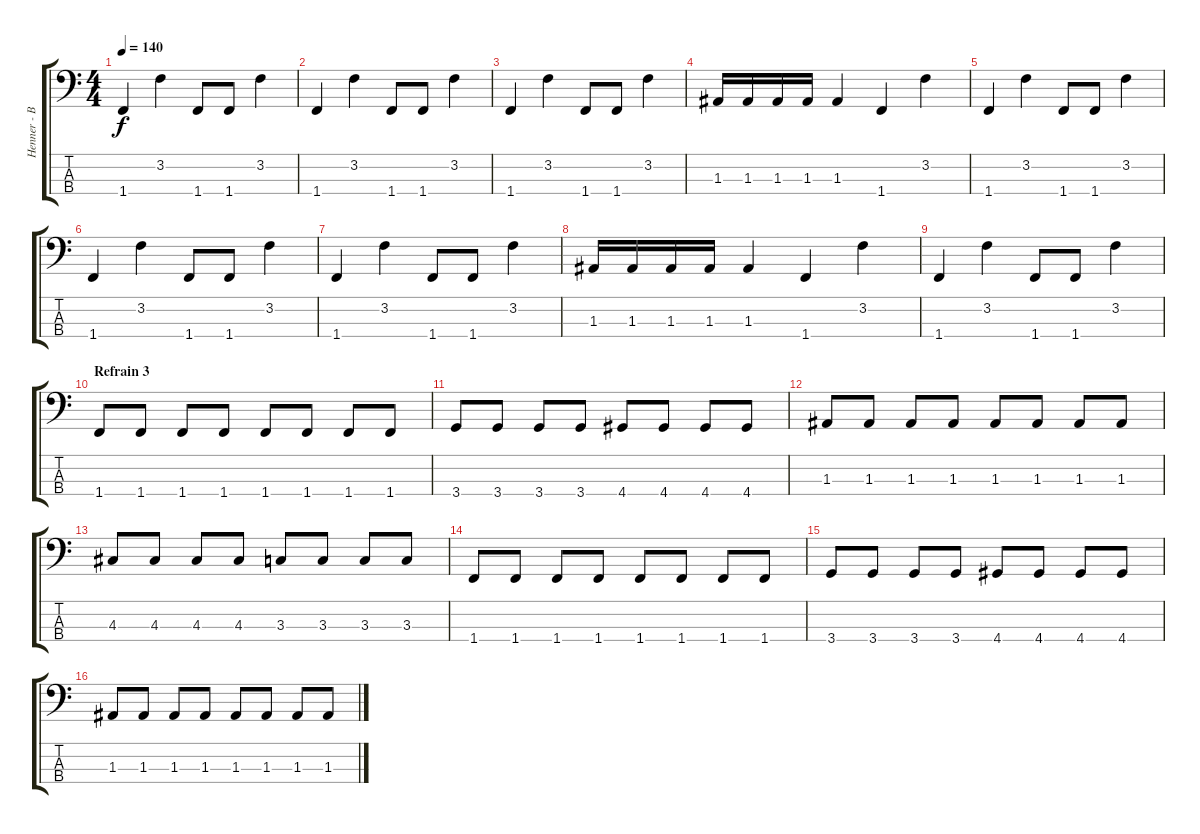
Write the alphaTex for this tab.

\track ("Henner - Bass" "Henner - B") {instrument electricbassfinger}
\staff {score tabs}
\tuning (G2 D2 A1 E1) {hide}
\ts (4 4)
\tempo 140
\clef f4
\ks c
1.4.4{dy f} 3.2.4 1.4.8 1.4.8 3.2.4 |
1.4.4 3.2.4 1.4.8 1.4.8 3.2.4 |
1.4.4 3.2.4 1.4.8 1.4.8 3.2.4 |
1.3.16 1.3.16 1.3.16 1.3.16 1.3.4 1.4.4 3.2.4 |
1.4.4 3.2.4 1.4.8 1.4.8 3.2.4 |
1.4.4 3.2.4 1.4.8 1.4.8 3.2.4 |
1.4.4 3.2.4 1.4.8 1.4.8 3.2.4 |
1.3.16 1.3.16 1.3.16 1.3.16 1.3.4 1.4.4 3.2.4 |
1.4.4 3.2.4 1.4.8 1.4.8 3.2.4 |
\section ("" "Refrain 3")
1.4.8 1.4.8 1.4.8 1.4.8 1.4.8 1.4.8 1.4.8 1.4.8 |
3.4.8 3.4.8 3.4.8 3.4.8 4.4.8 4.4.8 4.4.8 4.4.8 |
1.3.8 1.3.8 1.3.8 1.3.8 1.3.8 1.3.8 1.3.8 1.3.8 |
4.3.8 4.3.8 4.3.8 4.3.8 3.3.8 3.3.8 3.3.8 3.3.8 |
1.4.8 1.4.8 1.4.8 1.4.8 1.4.8 1.4.8 1.4.8 1.4.8 |
3.4.8 3.4.8 3.4.8 3.4.8 4.4.8 4.4.8 4.4.8 4.4.8 |
1.3.8 1.3.8 1.3.8 1.3.8 1.3.8 1.3.8 1.3.8 1.3.8
